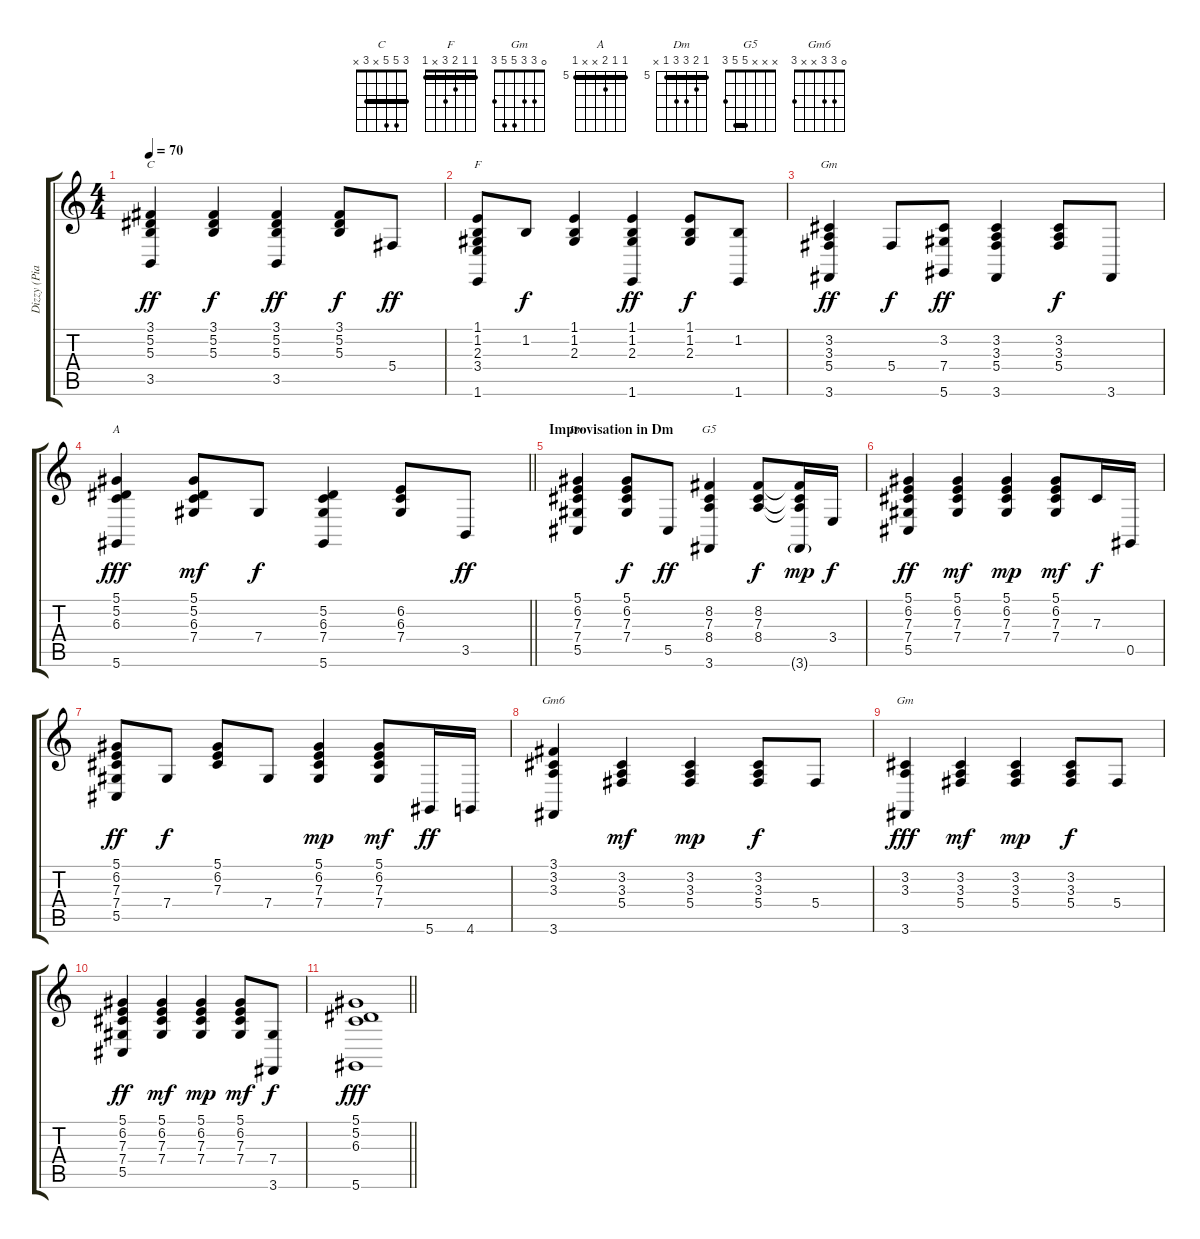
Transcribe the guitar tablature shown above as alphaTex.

\track ("Dizzy (Piano)" "Dizzy (Pia") {instrument acousticgrandpiano}
\staff {score tabs}
\tuning (Eb4 Bb3 Gb3 Db3 Ab2 Eb2) {hide}
\chord ("C" 3 5 5 x 3 x) {barre 3}
\chord ("F" 1 1 2 3 x 1) {barre 1}
\chord ("Gm" x 3 3 5 x 3) {barre 3}
\chord ("A" 5 5 6 x x 5) {firstfret 5 barre 5}
\chord ("Dm" 5 6 7 7 5 x) {firstfret 5 barre 5}
\chord ("G5" x x x 5 5 3) {barre 5}
\chord ("Gm6" 0 3 3 x x 3)
\chord ("Gm" 0 3 3 5 5 3)
\ts (4 4)
\tempo 70
\clef g2
\ks c
(3.1 5.2 5.3 3.5).4{ch "C" dy ff} (3.1 5.2 5.3).4{dy f} (3.1 5.2 5.3 3.5).4{dy ff} (3.1 5.2 5.3).8{dy f} 5.4.8{dy ff} |
(1.1 1.2 2.3 3.4 1.6).8{ch "F"} 1.2.8{dy f} (1.1 1.2 2.3).4 (1.1 1.2 2.3 1.6).4{dy ff} (1.1 1.2 2.3).8{dy f} (1.2 1.6).8 |
(3.2 3.3 5.4 3.6).4{ch "Gm" dy ff} 5.4.8{dy f} (3.2 7.4 5.6).8{dy ff} (3.2 3.3 5.4 3.6).4 (3.2 3.3 5.4).8{dy f} 3.6.8 |
\barLineRight lightlight
(5.1 5.2 6.3 5.6).4{ch "A" dy fff} (5.1 5.2 6.3 7.4).8{dy mf} 7.4.8{dy f} (5.2 6.3 7.4 5.6).4 (6.2 6.3 7.4).8 3.5.8{dy ff} |
\section ("" "Improvisation in Dm")
(5.1 6.2 7.3 7.4 5.5).4{ch "Dm"} (5.1 6.2 7.3 7.4).8{dy f} 5.5.8{dy ff} (8.2 7.3 8.4 3.6).4{ch "G5"} (8.2 7.3 8.4).8{dy f} (8.2{t} 7.3{t} 8.4{t} 3.6{g}).16{dy mp} 3.4.16{dy f} |
(5.1 6.2 7.3 7.4 5.5).4{dy ff} (5.1 6.2 7.3 7.4).4{dy mf} (5.1 6.2 7.3 7.4).4{dy mp} (5.1 6.2 7.3 7.4).8{dy mf} 7.3.16{dy f} 0.5.16 |
(5.1 6.2 7.3 7.4 5.5).8{dy ff} 7.4.8{dy f} (5.1 6.2 7.3).8 7.4.8 (5.1 6.2 7.3 7.4).4{dy mp} (5.1 6.2 7.3 7.4).8{dy mf} 5.6.16{dy ff} 4.6.16 |
(3.1 3.2 3.3 3.6).4{ch "Gm6"} (3.2 3.3 5.4).4{dy mf} (3.2 3.3 5.4).4{dy mp} (3.2 3.3 5.4).8{dy f} 5.4.8 |
(3.2 3.3 3.6).4{ch "Gm" dy fff} (3.2 3.3 5.4).4{dy mf} (3.2 3.3 5.4).4{dy mp} (3.2 3.3 5.4).8{dy f} 5.4.8 |
(5.1 6.2 7.3 7.4 5.5).4{dy ff} (5.1 6.2 7.3 7.4).4{dy mf} (5.1 6.2 7.3 7.4).4{dy mp} (5.1 6.2 7.3 7.4).8{dy mf} (7.4 3.6).8{dy f} |
\barLineRight lightlight
(5.1 5.2 6.3 5.6).1{dy fff}
